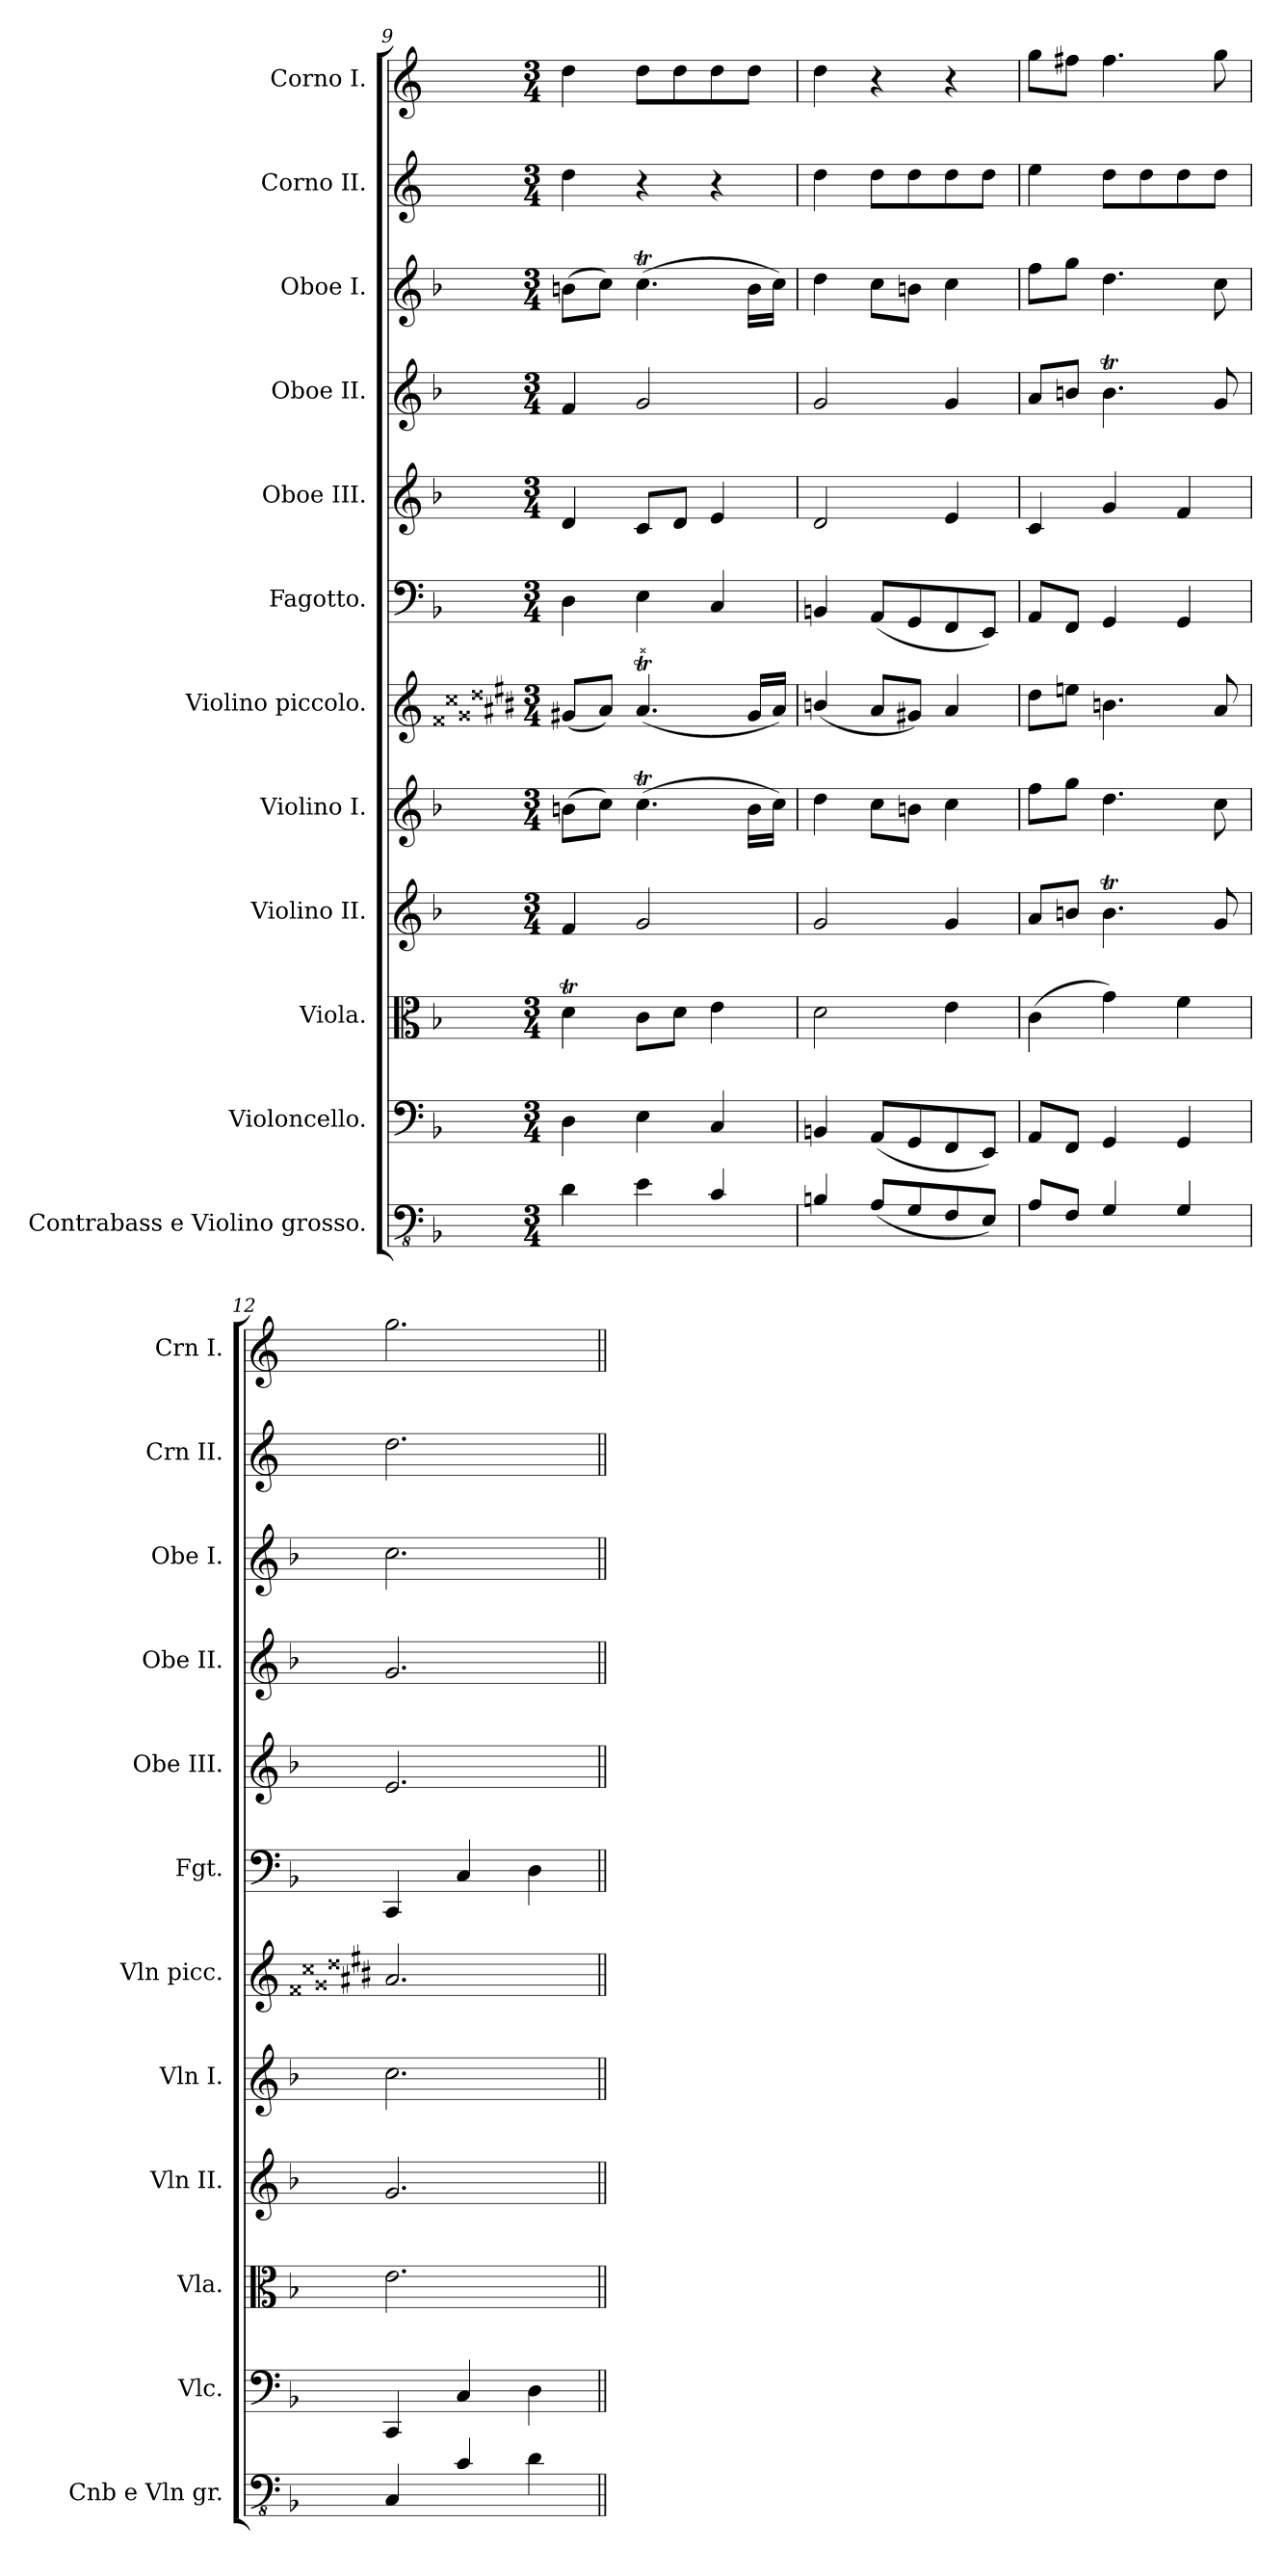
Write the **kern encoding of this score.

**kern	**kern	**kern	**kern	**kern	**kern	**kern	**kern	**kern	**kern	**kern	**kern
*part12	*part11	*part10	*part9	*part8	*part7	*part6	*part5	*part4	*part3	*part2	*part1
*staff12	*staff11	*staff10	*staff9	*staff8	*staff7	*staff6	*staff5	*staff4	*staff3	*staff2	*staff1
*I"Contrabass e Violino grosso.	*I"Violoncello.	*I"Viola.	*I"Violino II.	*I"Violino I.	*I"Violino piccolo.	*I"Fagotto.	*I"Oboe III.	*I"Oboe II.	*I"Oboe I.	*I"Corno II.	*I"Corno I.
*I'Cnb e Vln gr.	*I'Vlc.	*I'Vla.	*I'Vln II.	*I'Vln I.	*I'Vln picc.	*I'Fgt.	*I'Obe III.	*I'Obe II.	*I'Obe I.	*I'Crn II.	*I'Crn I.
*clefFv4	*clefF4	*clefC3	*clefG2	*clefG2	*clefG2	*clefF4	*clefG2	*clefG2	*clefG2	*clefG2	*clefG2
*ITrd7c12	*	*	*	*	*ITrd-1c-3	*	*	*	*	*ITrd4c7	*ITrd4c7
*k[b-]	*k[b-]	*k[b-]	*k[b-]	*k[b-]	*k[f##c##g##d##a#e#b#]	*k[b-]	*k[b-]	*k[b-]	*k[b-]	*k[b-]	*k[b-]
*M3/4	*M3/4	*M3/4	*M3/4	*M3/4	*M3/4	*M3/4	*M3/4	*M3/4	*M3/4	*M3/4	*M3/4
=9	=9	=9	=9	=9	=9	=9	=9	=9	=9	=9	=9
4DD\	4D\	4dT\	4f/	(>8bn\L	(<8a##X/L	4D\	4d/	4f/	(>8bn\L	4g\	4g\
.	.	.	.	8cc\J)	8b#/J)	.	.	.	8cc\J)	.	.
4EE\	4E\	8c\L	2g/	(>4.ccT\	(<4.b#T/	4E\	8c/L	2g/	(>4.ccT\	4r	8g\L
.	.	8d\J	.	.	.	.	8d/J	.	.	.	8g\
4CC/	4C/	4e\	.	.	.	4C/	4e/	.	.	4r	8g\
.	.	.	.	16b\LL	16a##/LL	.	.	.	16b\LL	.	8g\J
.	.	.	.	16cc\JJ)	16b#/JJ)	.	.	.	16cc\JJ)	.	.
=10	=10	=10	=10	=10	=10	=10	=10	=10	=10	=10	=10
4BBBn/	4BBn/	2d\	2g/	4dd\	(<4cc##/	4BBn/	2d/	2g/	4dd\	4g\	4g\
(<8AAA/L	(<8AA/L	.	.	8cc\L	8b#/L	(<8AA/L	.	.	8cc\L	8g\L	4r
8GGG/	8GG/	.	.	8bn\J	8a##X/J)	8GG/	.	.	8bn\J	8g\	.
8FFF/	8FF/	4e\	4g/	4cc\	4b#/	8FF/	4e/	4g/	4cc\	8g\	4r
8EEE/J)	8EE/J)	.	.	.	.	8EE/J)	.	.	.	8g\J	.
=11	=11	=11	=11	=11	=11	=11	=11	=11	=11	=11	=11
8AAA/L	8AA/L	(>4c\	8a/L	8ff\L	8ee#\L	8AA/L	4c/	8a/L	8ff\L	4a\	8cc\L
8FFF/J	8FF/J	.	8bn/J	8gg\J	8ff##\J	8FF/J	.	8bn/J	8gg\J	.	8bn\J
4GGG/	4GG/	4g\)	4.bt\	4.dd\	4.cc##\	4GG/	4g/	4.bt\	4.dd\	8g\L	4.b\
.	.	.	.	.	.	.	.	.	.	8g\	.
4GGG/	4GG/	4f\	.	.	.	4GG/	4f/	.	.	8g\	.
.	.	.	8g/	8cc\	8b#/	.	.	8g/	8cc\	8g\J	8cc\
=12	=12	=12	=12	=12	=12	=12	=12	=12	=12	=12	=12
4CCC/	4CC/	2.e\	2.g/	2.cc\	2.b#/	4CC/	2.e/	2.g/	2.cc\	2.g\	2.cc\
4CC/	4C/	.	.	.	.	4C/	.	.	.	.	.
4DD\	4D\	.	.	.	.	4D\	.	.	.	.	.
=||	=||	=||	=||	=||	=||	=||	=||	=||	=||	=||	=||
*-	*-	*-	*-	*-	*-	*-	*-	*-	*-	*-	*-
